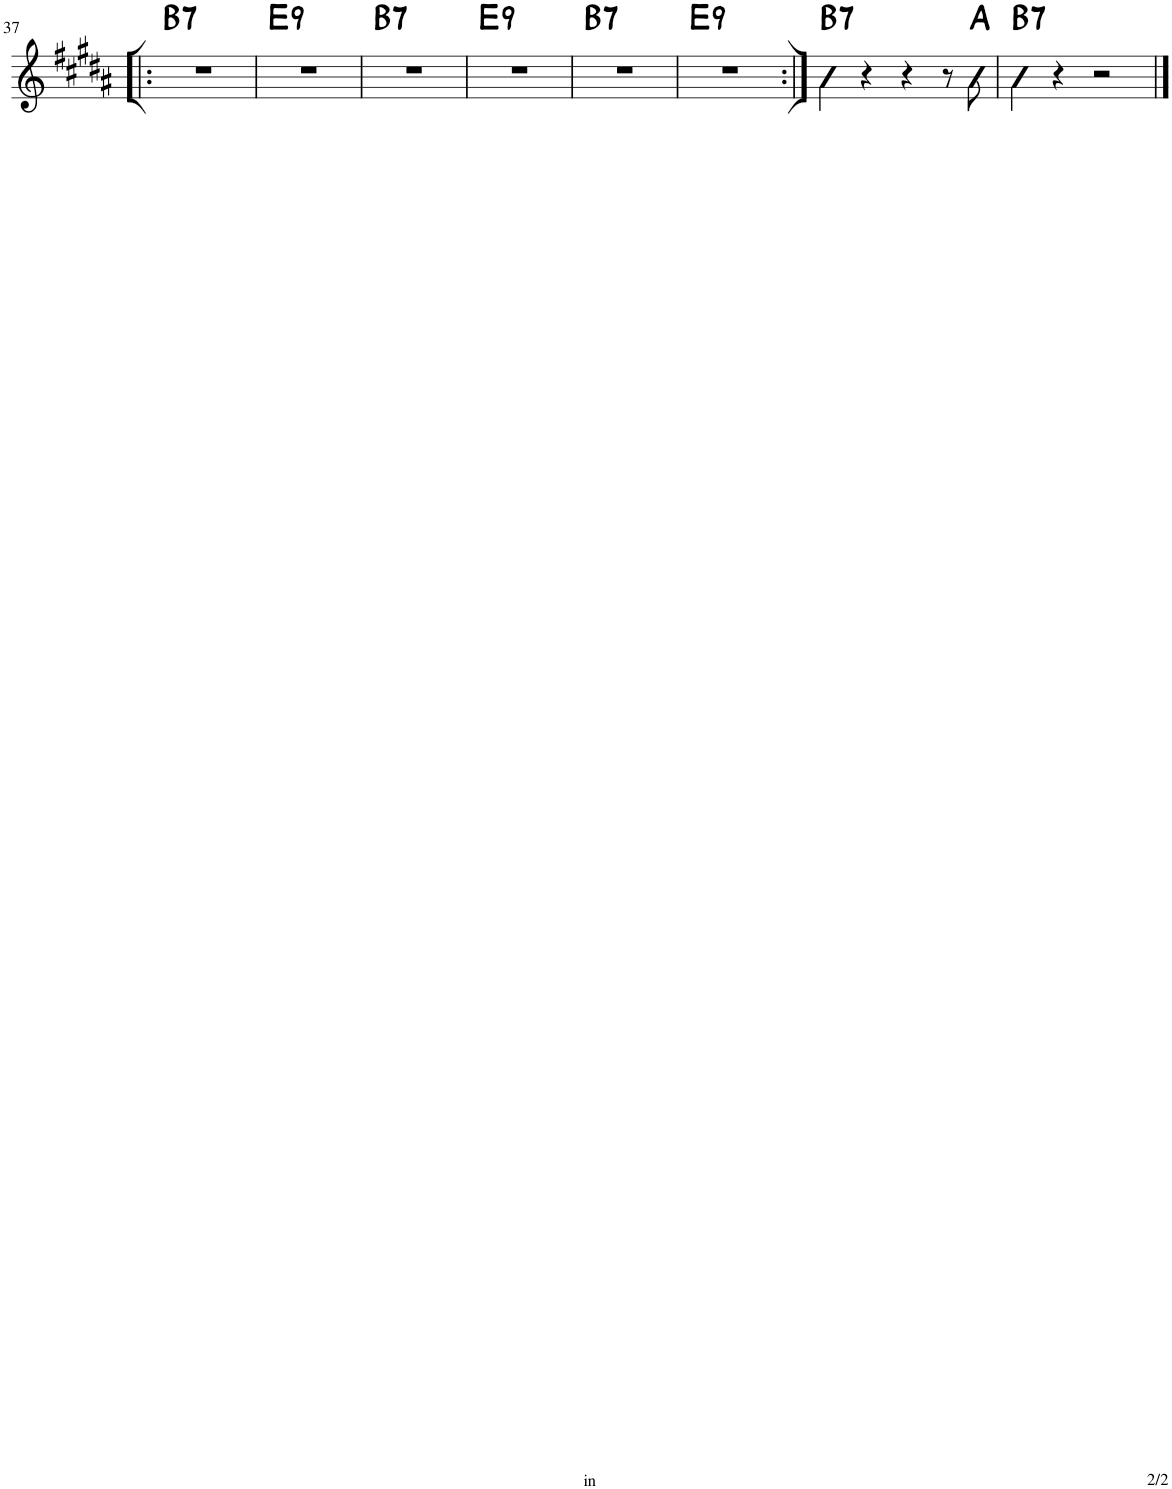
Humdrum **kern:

**kern	**harte
*part1	*part1
*staff1	*
*I"Piano	*
*I'Pno.	*
!!LO:PB:g=z
*clefG2	*
*k[f#c#g#d#a#]	*
*M4/4	*
=37!|:	=37!|:
!	!LO:H:kt=7
1r	B:7
=38	=38
!	!LO:H:kt=9
1r	E:9
=39	=39
!	!LO:H:kt=7
1r	B:7
=40	=40
!	!LO:H:kt=9
1r	E:9
=41	=41
!	!LO:H:kt=7
1r	B:7
=42	=42
!	!LO:H:kt=9
1r	E:9
=43:|!	=43:|!
!	!LO:H:kt=7
4b\	B:7
4r	.
4r	.
8r	.
8dd#\	A:maj
=44	=44
!	!LO:H:kt=7
4ee\	B:7
4r	.
2r	.
==	==
*-	*-
